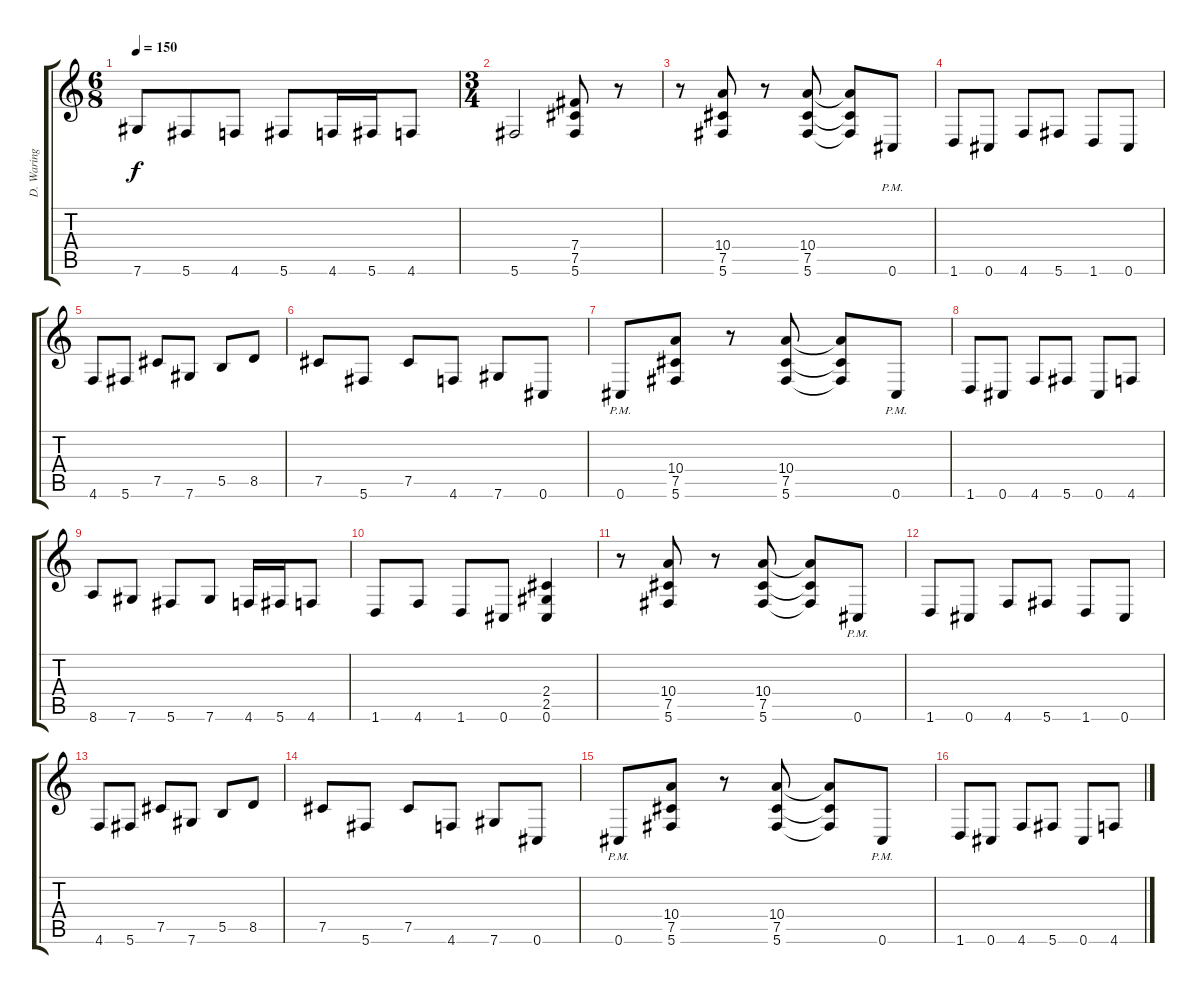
\track ("D. Waring Gtr." "D. Waring ") {instrument distortionguitar}
\staff {score tabs}
\tuning (Db4 Ab3 E3 B2 Gb2 Db2) {hide}
\ts (6 8)
\tempo 150
\clef g2
\ks c
7.6.8{dy f} 5.6.8 4.6.8 5.6.8 4.6.16 5.6.16 4.6.8 |
\ts (3 4)
5.6.2 (7.4 7.5 5.6).8 r.8 |
r.8 (10.4 7.5 5.6).8 r.8 (10.4 7.5 5.6).8 (10.4{t} 7.5{t} 5.6{t}).8 0.6{pm}.8 |
1.6.8 0.6.8 4.6.8 5.6.8 1.6.8 0.6.8 |
4.6.8 5.6.8 7.5.8 7.6.8 5.5.8 8.5.8 |
7.5.8 5.6.8 7.5.8 4.6.8 7.6.8 0.6.8 |
0.6{pm}.8 (10.4 7.5 5.6).8 r.8 (10.4 7.5 5.6).8 (10.4{t} 7.5{t} 5.6{t}).8 0.6{pm}.8 |
1.6.8 0.6.8 4.6.8 5.6.8 0.6.8 4.6.8 |
8.6.8 7.6.8 5.6.8 7.6.8 4.6.16 5.6.16 4.6.8 |
1.6.8 4.6.8 1.6.8 0.6.8 (2.4 2.5 0.6).4 |
r.8 (10.4 7.5 5.6).8 r.8 (10.4 7.5 5.6).8 (10.4{t} 7.5{t} 5.6{t}).8 0.6{pm}.8 |
1.6.8 0.6.8 4.6.8 5.6.8 1.6.8 0.6.8 |
4.6.8 5.6.8 7.5.8 7.6.8 5.5.8 8.5.8 |
7.5.8 5.6.8 7.5.8 4.6.8 7.6.8 0.6.8 |
0.6{pm}.8 (10.4 7.5 5.6).8 r.8 (10.4 7.5 5.6).8 (10.4{t} 7.5{t} 5.6{t}).8 0.6{pm}.8 |
1.6.8 0.6.8 4.6.8 5.6.8 0.6.8 4.6.8
